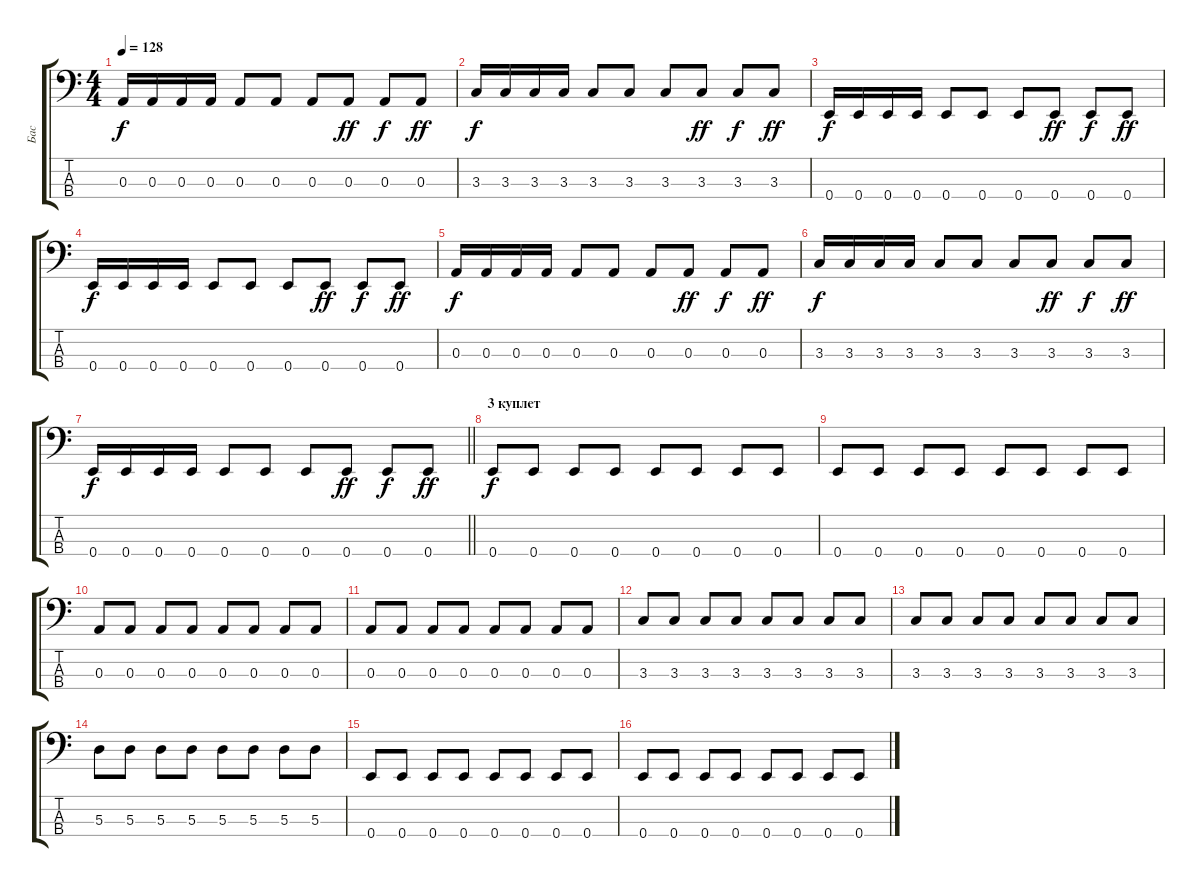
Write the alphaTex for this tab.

\track ("Бас" "Бас") {instrument electricbassfinger}
\staff {score tabs}
\tuning (G2 D2 A1 E1) {hide}
\ts (4 4)
\tempo 128
\clef f4
\ks c
0.3.16{dy f} 0.3.16 0.3.16 0.3.16 0.3.8 0.3.8 0.3.8 0.3.8{dy ff} 0.3.8{dy f} 0.3.8{dy ff} |
3.3.16{dy f} 3.3.16 3.3.16 3.3.16 3.3.8 3.3.8 3.3.8 3.3.8{dy ff} 3.3.8{dy f} 3.3.8{dy ff} |
0.4.16{dy f} 0.4.16 0.4.16 0.4.16 0.4.8 0.4.8 0.4.8 0.4.8{dy ff} 0.4.8{dy f} 0.4.8{dy ff} |
0.4.16{dy f} 0.4.16 0.4.16 0.4.16 0.4.8 0.4.8 0.4.8 0.4.8{dy ff} 0.4.8{dy f} 0.4.8{dy ff} |
0.3.16{dy f} 0.3.16 0.3.16 0.3.16 0.3.8 0.3.8 0.3.8 0.3.8{dy ff} 0.3.8{dy f} 0.3.8{dy ff} |
3.3.16{dy f} 3.3.16 3.3.16 3.3.16 3.3.8 3.3.8 3.3.8 3.3.8{dy ff} 3.3.8{dy f} 3.3.8{dy ff} |
\barLineRight lightlight
0.4.16{dy f} 0.4.16 0.4.16 0.4.16 0.4.8 0.4.8 0.4.8 0.4.8{dy ff} 0.4.8{dy f} 0.4.8{dy ff} |
\section ("" "3 куплет")
0.4.8{dy f} 0.4.8 0.4.8 0.4.8 0.4.8 0.4.8 0.4.8 0.4.8 |
0.4.8 0.4.8 0.4.8 0.4.8 0.4.8 0.4.8 0.4.8 0.4.8 |
0.3.8 0.3.8 0.3.8 0.3.8 0.3.8 0.3.8 0.3.8 0.3.8 |
0.3.8 0.3.8 0.3.8 0.3.8 0.3.8 0.3.8 0.3.8 0.3.8 |
3.3.8 3.3.8 3.3.8 3.3.8 3.3.8 3.3.8 3.3.8 3.3.8 |
3.3.8 3.3.8 3.3.8 3.3.8 3.3.8 3.3.8 3.3.8 3.3.8 |
5.3.8 5.3.8 5.3.8 5.3.8 5.3.8 5.3.8 5.3.8 5.3.8 |
0.4.8 0.4.8 0.4.8 0.4.8 0.4.8 0.4.8 0.4.8 0.4.8 |
0.4.8 0.4.8 0.4.8 0.4.8 0.4.8 0.4.8 0.4.8 0.4.8
